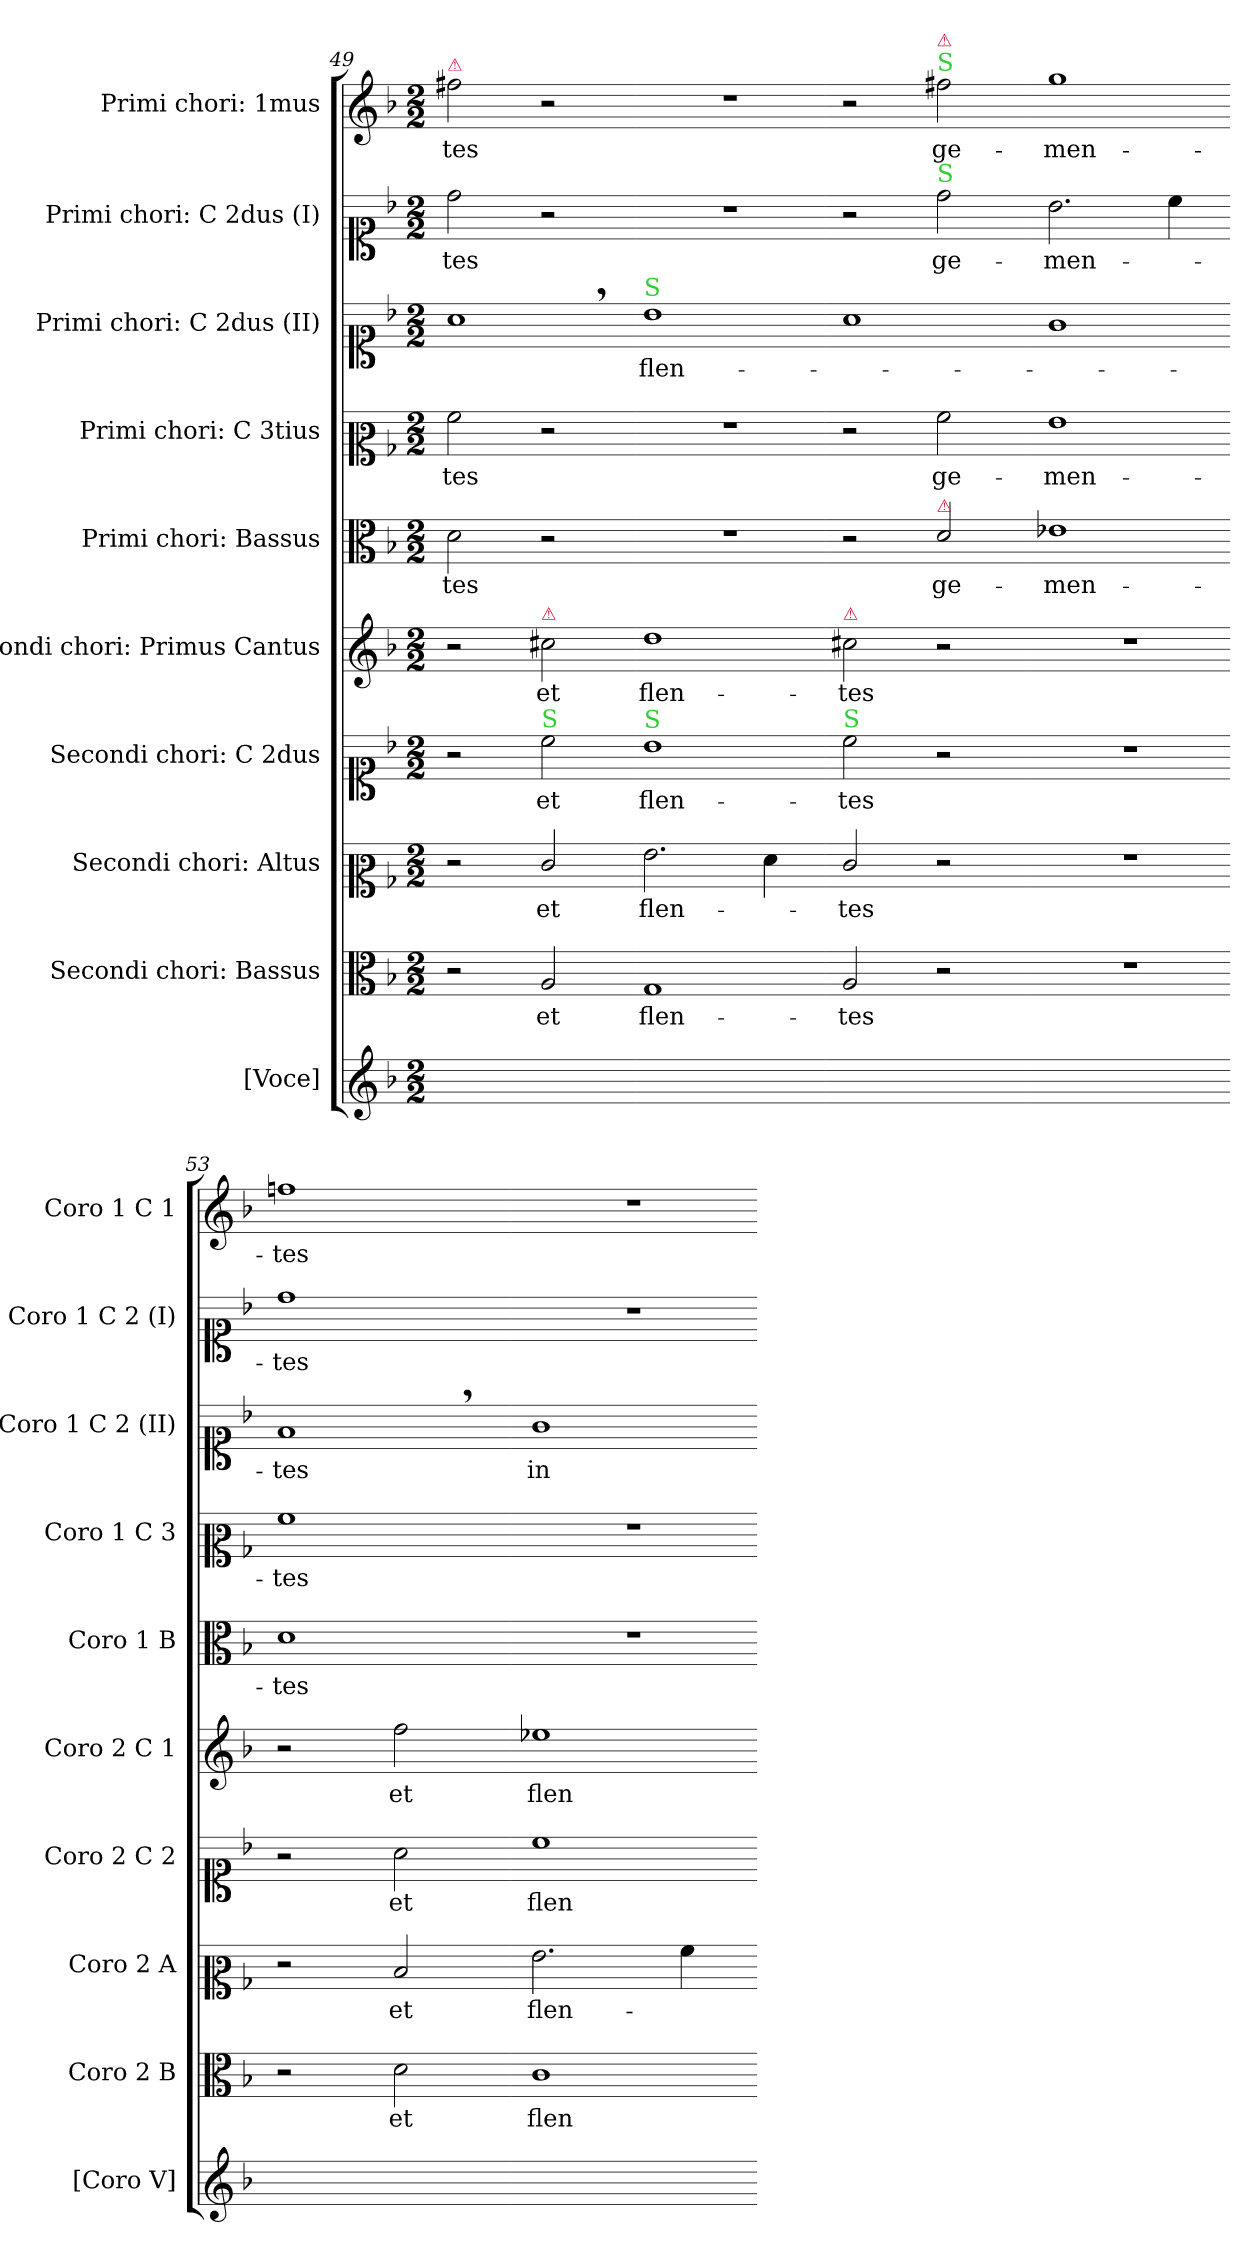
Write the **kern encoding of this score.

**kern	**kern	**text	**kern	**text	**kern	**text	**kern	**text	**kern	**text	**kern	**text	**kern	**text	**kern	**text	**kern	**text
*part10	*part9	*part9	*part8	*part8	*part7	*part7	*part6	*part6	*part5	*part5	*part4	*part4	*part3	*part3	*part2	*part2	*part1	*part1
*staff10	*staff9	*staff9	*staff8	*staff8	*staff7	*staff7	*staff6	*staff6	*staff5	*staff5	*staff4	*staff4	*staff3	*staff3	*staff2	*staff2	*staff1	*staff1
*I"[Voce]	*I"Secondi chori: Bassus	*	*I"Secondi chori: Altus	*	*I"Secondi chori: C 2dus	*	*I"Secondi chori: Primus Cantus	*	*I"Primi chori: Bassus	*	*I"Primi chori: C 3tius	*	*I"Primi chori: C 2dus (II)	*	*I"Primi chori: C 2dus (I)	*	*I"Primi chori: 1mus	*
*I'[Coro V]	*I'Coro 2 B	*	*I'Coro 2 A	*	*I'Coro 2 C 2	*	*I'Coro 2 C 1	*	*I'Coro 1 B	*	*I'Coro 1 C 3	*	*I'Coro 1 C 2 (II)	*	*I'Coro 1 C 2 (I)	*	*I'Coro 1 C 1	*
*clefG2	*clefC3	*	*clefC2	*	*clefC1	*	*clefG2	*	*clefC3	*	*clefC2	*	*clefC1	*	*clefC1	*	*clefG2	*
*k[b-]	*k[b-]	*	*k[b-]	*	*k[b-]	*	*k[b-]	*	*k[b-]	*	*k[b-]	*	*k[b-]	*	*k[b-]	*	*k[b-]	*
*M2/2	*M2/2	*	*M2/2	*	*M2/2	*	*M2/2	*	*M2/2	*	*M2/2	*	*M2/2	*	*M2/2	*	*M2/2	*
=49	=49	=49	=49	=49	=49	=49	=49	=49	=49	=49	=49	=49	=49	=49	=49	=49	=49	=49
!	!	!	!	!	!	!	!	!	!	!	!	!	!	!	!	!	!LO:TX:a:color=crimson:t=⚠	!
1ryy	2r	.	2r	.	2r	.	2r	.	2d\	-tes	2a\	-tes	1a,<\	.	2dd\	-tes	2ff#X\	-tes
!	!	!	!	!	!	!	!LO:TX:a:color=crimson:t=⚠	!	!	!	!	!	!	!	!	!	!	!
!	!	!	!	!	!LO:TX:a:color=limegreen:t=S	!	!	!	!	!	!	!	!	!	!	!	!	!
.	2A/	et	2e/	et	2cc\	et	2cc#X\	et	2r	.	2r	.	.	.	2r	.	2r	.
=50-	=50-	=50-	=50-	=50-	=50-	=50-	=50-	=50-	=50-	=50-	=50-	=50-	=50-	=50-	=50-	=50-	=50-	=50-
!	!	!	!	!	!	!	!	!	!	!	!	!	!LO:TX:a:color=limegreen:t=S	!	!	!	!	!
!	!	!	!	!	!LO:TX:a:color=limegreen:t=S	!	!	!	!	!	!	!	!	!	!	!	!	!
1ryy	1G/	flen-	2.g\	flen-	1b-\	flen-	1dd\	flen-	1r	.	1r	.	1b-\	flen-	1r	.	1r	.
.	.	.	4f\	.	.	.	.	.	.	.	.	.	.	.	.	.	.	.
=51-	=51-	=51-	=51-	=51-	=51-	=51-	=51-	=51-	=51-	=51-	=51-	=51-	=51-	=51-	=51-	=51-	=51-	=51-
!	!	!	!	!	!	!	!LO:TX:a:color=crimson:t=⚠	!	!	!	!	!	!	!	!	!	!	!
!	!	!	!	!	!LO:TX:a:color=limegreen:t=S	!	!	!	!	!	!	!	!	!	!	!	!	!
1ryy	2A/	-tes	2e/	-tes	2cc\	-tes	2cc#X\	-tes	2r	.	2r	.	1a\	.	2r	.	2r	.
!	!	!	!	!	!	!	!	!	!	!	!	!	!	!	!	!	!LO:TX:a:color=limegreen:t=S	!
!	!	!	!	!	!	!	!	!	!	!	!	!	!	!	!	!	!LO:TX:a:color=crimson:t=⚠	!
!	!	!	!	!	!	!	!	!	!	!	!	!	!	!	!LO:TX:a:color=limegreen:t=S	!	!	!
!	!	!	!	!	!	!	!	!	!LO:TX:a:color=crimson:t=⚠	!	!	!	!	!	!	!	!	!
.	2r	.	2r	.	2r	.	2r	.	2d/	ge-	2a\	ge-	.	.	2dd\	ge-	2ff#X\	ge-
=52-	=52-	=52-	=52-	=52-	=52-	=52-	=52-	=52-	=52-	=52-	=52-	=52-	=52-	=52-	=52-	=52-	=52-	=52-
1ryy	1r	.	1r	.	1r	.	1r	.	1e-X\	-men-	1g\	-men-	1g\	.	2.b-\	-men-	1gg\	-men-
.	.	.	.	.	.	.	.	.	.	.	.	.	.	.	4cc\	.	.	.
=53-	=53-	=53-	=53-	=53-	=53-	=53-	=53-	=53-	=53-	=53-	=53-	=53-	=53-	=53-	=53-	=53-	=53-	=53-
1ryy	2r	.	2r	.	2r	.	2r	.	1d\	-tes	1a\	-tes	1f,</	-tes	1dd\	-tes	1ffn\	-tes
.	2d\	et	2d/	et	2a\	et	2ff\	et	.	.	.	.	.	.	.	.	.	.
=54-	=54-	=54-	=54-	=54-	=54-	=54-	=54-	=54-	=54-	=54-	=54-	=54-	=54-	=54-	=54-	=54-	=54-	=54-
1ryy	1c\	flen-	2.g\	flen-	1cc\	flen-	1ee-X\	flen-	1r	.	1r	.	1g\	in	1r	.	1r	.
.	.	.	4a\	.	.	.	.	.	.	.	.	.	.	.	.	.	.	.
=-	=-	=-	=-	=-	=-	=-	=-	=-	=-	=-	=-	=-	=-	=-	=-	=-	=-	=-
*-	*-	*-	*-	*-	*-	*-	*-	*-	*-	*-	*-	*-	*-	*-	*-	*-	*-	*-
